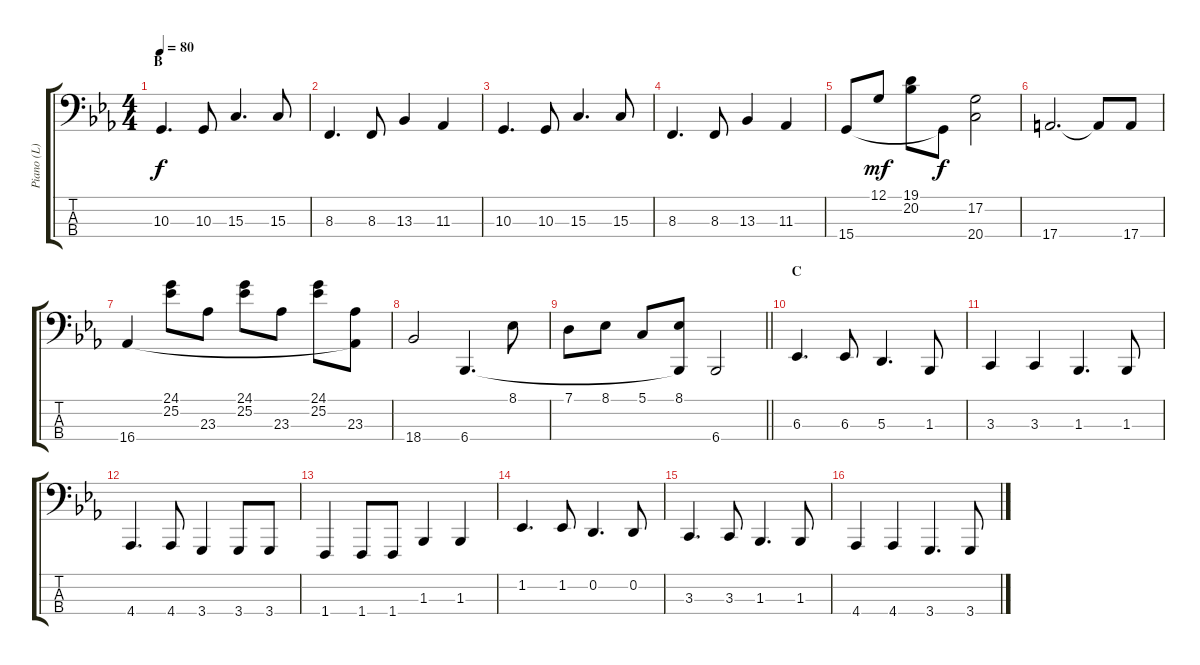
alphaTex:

\track ("Piano (L)" "Piano (L)") {instrument acousticgrandpiano}
\staff {score tabs}
\tuning (G2 D2 A1 E1) {hide}
\ts (4 4)
\section ("" "B")
\tempo 80
\clef f4
\ks eb
10.3.4{d dy f} 10.3.8 15.3.4{d} 15.3.8 |
8.3.4{d} 8.3.8 13.3.4 11.3.4 |
10.3.4{d} 10.3.8 15.3.4{d} 15.3.8 |
8.3.4{d} 8.3.8 13.3.4 11.3.4 |
15.4.8 12.1.8{dy mf} (19.1 20.2).8 15.4{t}.8{dy f} (17.2 20.4).2 |
17.4.2{d} 17.4{t}.8 17.4.8 |
16.4.4 (24.1 25.2).8 23.3.8 (24.1 25.2).8 23.3.8 (24.1 25.2).8 (23.3 16.4{t}).8 |
18.4.2 6.4.4{d} 8.1.8 |
\barLineRight lightlight
7.1.8 8.1.8 5.1.8 (8.1 6.4{t}).8 6.4.2 |
\section ("" "C")
6.3.4{d} 6.3.8 5.3.4{d} 1.3.8 |
3.3.4 3.3.4 1.3.4{d} 1.3.8 |
4.4.4{d} 4.4.8 3.4.4 3.4.8 3.4.8 |
1.4.4 1.4.8 1.4.8 1.3.4 1.3.4 |
1.2.4{d} 1.2.8 0.2.4{d} 0.2.8 |
3.3.4{d} 3.3.8 1.3.4{d} 1.3.8 |
4.4.4 4.4.4 3.4.4{d} 3.4.8
